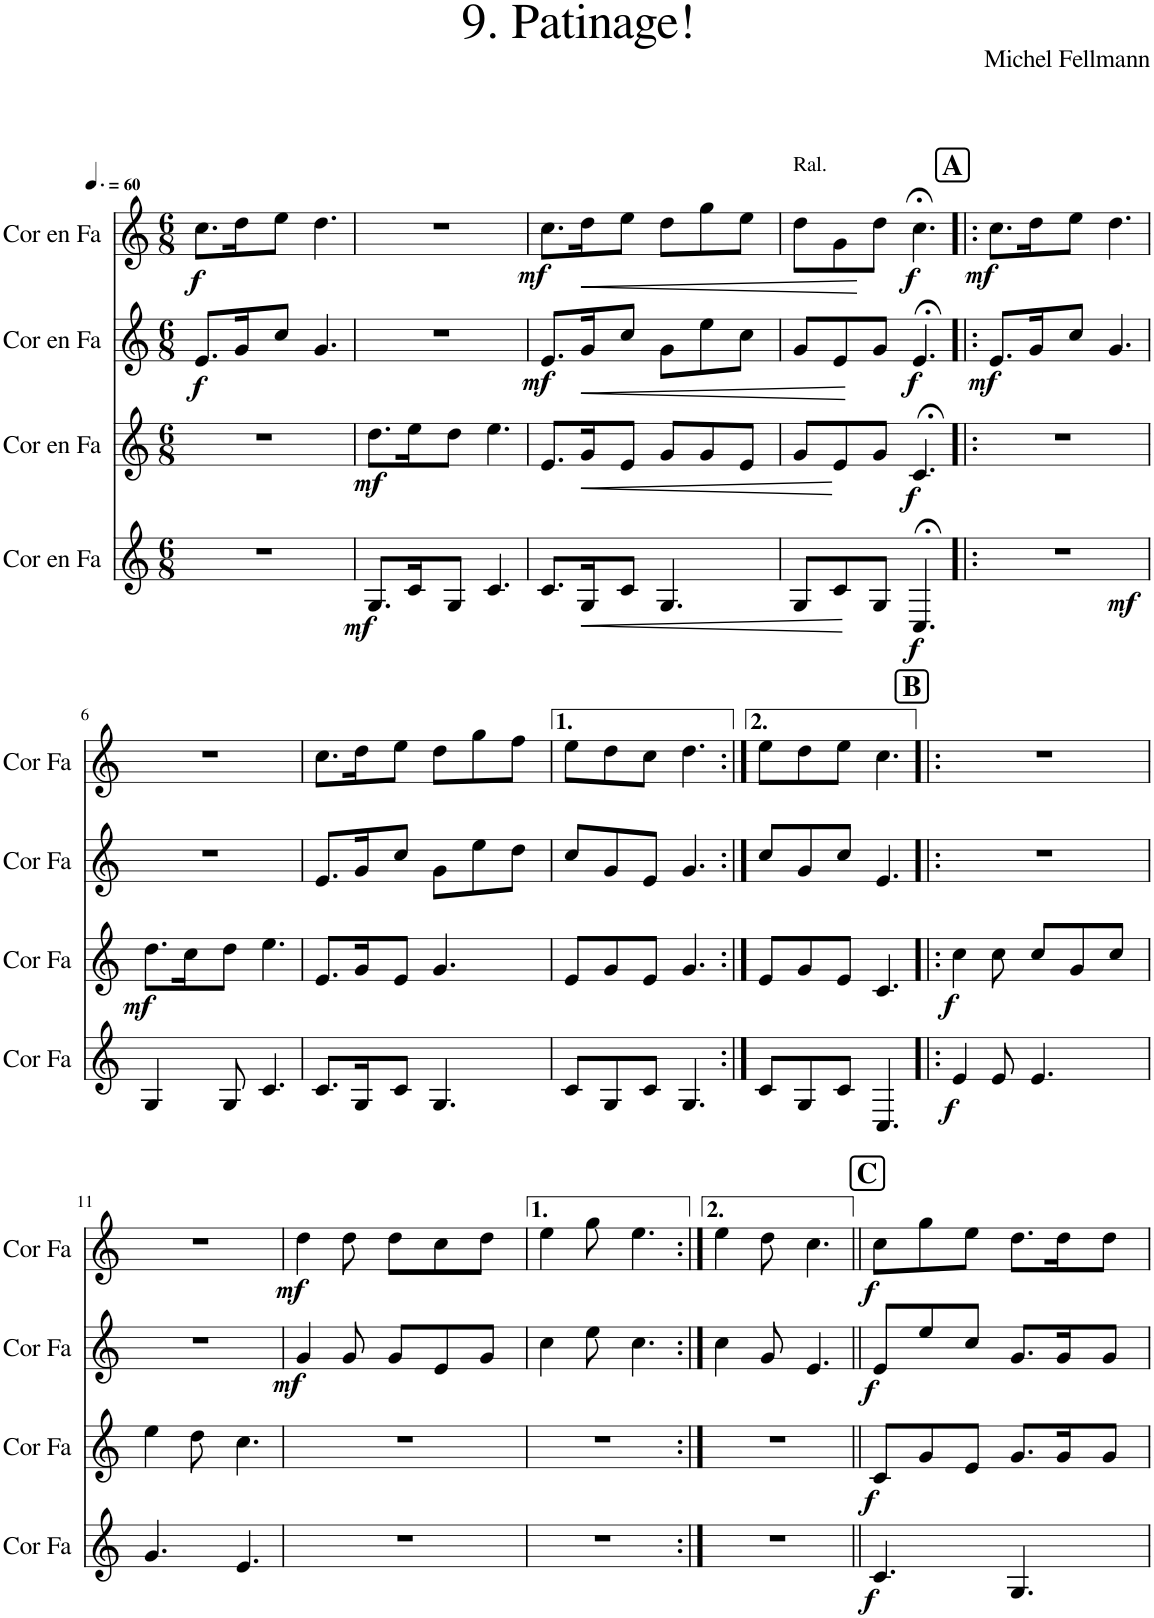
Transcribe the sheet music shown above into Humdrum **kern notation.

**kern	**dynam	**kern	**dynam	**kern	**dynam	**kern	**dynam
*part4	*part4	*part3	*part3	*part2	*part2	*part1	*part1
*staff4	*staff4	*staff3	*staff3	*staff2	*staff2	*staff1	*staff1
*I"Cor en Fa	*	*I"Cor en Fa	*	*I"Cor en Fa	*	*I"Cor en Fa	*
*I'Cor Fa	*	*I'Cor Fa	*	*I'Cor Fa	*	*I'Cor Fa	*
*clefG2	*	*clefG2	*	*clefG2	*	*clefG2	*
*Trd4c7	*	*Trd4c7	*	*Trd4c7	*	*Trd4c7	*
*k[]	*	*k[]	*	*k[]	*	*k[]	*
*M6/8	*	*M6/8	*	*M6/8	*	*M6/8	*
*MM90	*	*MM90	*	*MM90	*	*MM90	*
=1	=1	=1	=1	=1	=1	=1	=1
!	!	!	!	!	!LO:DY:b	!	!LO:DY:b
2.r	.	2.r	.	8.e/L	f	8.cc\L	f
.	.	.	.	16g/K	.	16dd\K	.
.	.	.	.	8cc/J	.	8ee\J	.
.	.	.	.	4.g/	.	4.dd\	.
=2	=2	=2	=2	=2	=2	=2	=2
!	!LO:DY:b	!	!LO:DY:b	!	!	!	!
8.G/L	mf	8.dd\L	mf	2.r	.	2.r	.
16c/K	.	16ee\K	.	.	.	.	.
8G/J	.	8dd\J	.	.	.	.	.
4.c/	.	4.ee\	.	.	.	.	.
=3	=3	=3	=3	=3	=3	=3	=3
!	!	!	!	!	!LO:DY:b	!	!LO:DY:b
8.c/L	.	8.e/L	.	8.e/L	mf	8.cc\L	mf
!	!LO:HP:b	!	!LO:HP:b	!	!LO:HP:b	!	!LO:HP:b
16G/K	<	16g/K	<	16g/K	<	16dd\K	<
8c/J	.	8e/J	.	8cc/J	.	8ee\J	.
4.G/	.	8g/L	.	8g\L	.	8dd\L	.
.	.	8g/	.	8ee\	.	8gg\	.
.	.	8e/J	.	8cc\J	.	8ee\J	.
.	[	.	[	.	[	.	[
=4	=4	=4	=4	=4	=4	=4	=4
!	!	!	!	!	!	!LO:TX:a:t=Ral.	!
8G/L	.	8g/L	.	8g/L	.	8dd\L	.
8c/	.	8e/	.	8e/	.	8g\	.
8G/J	.	8g/J	.	8g/J	.	8dd\J	.
!	!LO:DY:b	!	!LO:DY:b	!	!LO:DY:b	!	!LO:DY:b
4.C;</	f	4.c;</	f	4.e;</	f	4.cc;<\	f
!!LO:REH:place=s1:a:B:cj:fs=14:t=A
=5!|:	=5!|:	=5!|:	=5!|:	=5!|:	=5!|:	=5!|:	=5!|:
!	!LO:DY:b	!	!	!	!LO:DY:b	!	!LO:DY:b
2.r	mf	2.r	.	8.e/L	mf	8.cc\L	mf
.	.	.	.	16g/K	.	16dd\K	.
.	.	.	.	8cc/J	.	8ee\J	.
.	.	.	.	4.g/	.	4.dd\	.
!!LO:LB:g=z
=6	=6	=6	=6	=6	=6	=6	=6
!	!	!	!LO:DY:b	!	!	!	!
4G/	.	8.dd\L	mf	2.r	.	2.r	.
.	.	16cc\K	.	.	.	.	.
8G/	.	8dd\J	.	.	.	.	.
4.c/	.	4.ee\	.	.	.	.	.
=7	=7	=7	=7	=7	=7	=7	=7
8.c/L	.	8.e/L	.	8.e/L	.	8.cc\L	.
16G/K	.	16g/K	.	16g/K	.	16dd\K	.
8c/J	.	8e/J	.	8cc/J	.	8ee\J	.
4.G/	.	4.g/	.	8g\L	.	8dd\L	.
.	.	.	.	8ee\	.	8gg\	.
.	.	.	.	8dd\J	.	8ff\J	.
=8	=8	=8	=8	=8	=8	=8	=8
8c/L	.	8e/L	.	8cc/L	.	8ee\L	.
8G/	.	8g/	.	8g/	.	8dd\	.
8c/J	.	8e/J	.	8e/J	.	8cc\J	.
4.G/	.	4.g/	.	4.g/	.	4.dd\	.
=9:|!	=9:|!	=9:|!	=9:|!	=9:|!	=9:|!	=9:|!	=9:|!
8c/L	.	8e/L	.	8cc/L	.	8ee\L	.
8G/	.	8g/	.	8g/	.	8dd\	.
8c/J	.	8e/J	.	8cc/J	.	8ee\J	.
4.C/	.	4.c/	.	4.e/	.	4.cc\	.
!!LO:REH:place=s1:a:B:cj:fs=14:t=B
=10!|:	=10!|:	=10!|:	=10!|:	=10!|:	=10!|:	=10!|:	=10!|:
!	!LO:DY:b	!	!LO:DY:b	!	!	!	!
4e/	f	4cc\	f	2.r	.	2.r	.
8e/	.	8cc\	.	.	.	.	.
4.e/	.	8cc/L	.	.	.	.	.
.	.	8g/	.	.	.	.	.
.	.	8cc/J	.	.	.	.	.
!!LO:LB:g=z
=11	=11	=11	=11	=11	=11	=11	=11
4.g/	.	4ee\	.	2.r	.	2.r	.
.	.	8dd\	.	.	.	.	.
4.e/	.	4.cc\	.	.	.	.	.
=12	=12	=12	=12	=12	=12	=12	=12
!	!	!	!	!	!LO:DY:b	!	!LO:DY:b
2.r	.	2.r	.	4g/	mf	4dd\	mf
.	.	.	.	8g/	.	8dd\	.
.	.	.	.	8g/L	.	8dd\L	.
.	.	.	.	8e/	.	8cc\	.
.	.	.	.	8g/J	.	8dd\J	.
=13	=13	=13	=13	=13	=13	=13	=13
2.r	.	2.r	.	4cc\	.	4ee\	.
.	.	.	.	8ee\	.	8gg\	.
.	.	.	.	4.cc\	.	4.ee\	.
=14:|!	=14:|!	=14:|!	=14:|!	=14:|!	=14:|!	=14:|!	=14:|!
2.r	.	2.r	.	4cc\	.	4ee\	.
.	.	.	.	8g/	.	8dd\	.
.	.	.	.	4.e/	.	4.cc\	.
!!LO:REH:place=s1:a:B:cj:fs=14:t=C
=15||	=15||	=15||	=15||	=15||	=15||	=15||	=15||
!	!LO:DY:b	!	!LO:DY:b	!	!LO:DY:b	!	!LO:DY:b
4.c/	f	8c/L	f	8e/L	f	8cc\L	f
.	.	8g/	.	8ee/	.	8gg\	.
.	.	8e/J	.	8cc/J	.	8ee\J	.
4.G/	.	8.g/L	.	8.g/L	.	8.dd\L	.
.	.	16g/K	.	16g/K	.	16dd\K	.
.	.	8g/J	.	8g/J	.	8dd\J	.
=	=	=	=	=	=	=	=
*-	*-	*-	*-	*-	*-	*-	*-
